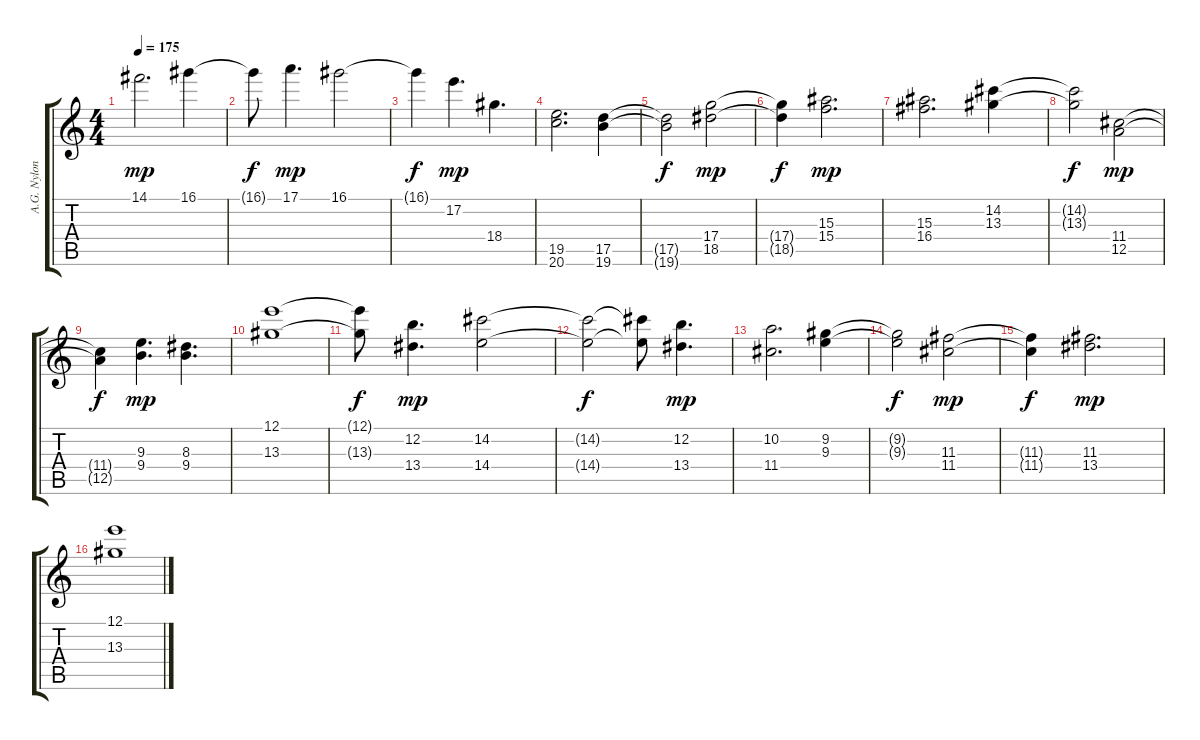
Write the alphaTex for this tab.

\track ("A.G. Nylon 2" "A.G. Nylon") {instrument acousticguitarnylon}
\staff {score tabs}
\tuning (E4 B3 G3 D3 A2 E2) {hide}
\ts (4 4)
\tempo 175
\clef g2
\ks c
14.1.2{d dy mp} 16.1.4 |
16.1{t}.8{dy f} 17.1.4{d dy mp} 16.1.2 |
16.1{t}.4{dy f} 17.2.4{d dy mp} 18.4.4{d} |
(19.5 20.6).2{d} (17.5 19.6).4 |
(17.5{t} 19.6{t}).2{dy f} (17.4 18.5).2{dy mp} |
(17.4{t} 18.5{t}).4{dy f} (15.3 15.4).2{d dy mp} |
(15.3 16.4).2{d} (14.2 13.3).4 |
(14.2{t} 13.3{t}).2{dy f} (11.4 12.5).2{dy mp} |
(11.4{t} 12.5{t}).4{dy f} (9.3 9.4).4{d dy mp} (8.3 9.4).4{d} |
(12.1 13.3).1 |
(12.1{t} 13.3{t}).8{dy f} (12.2 13.4).4{d dy mp} (14.2 14.4).2 |
(14.2{t} 14.4{t}).2{dy f} (14.2{t} 14.4{t}).8 (12.2 13.4).4{d dy mp} |
(10.2 11.4).2{d} (9.2 9.3).4 |
(9.2{t} 9.3{t}).2{dy f} (11.3 11.4).2{dy mp} |
(11.3{t} 11.4{t}).4{dy f} (11.3 13.4).2{d dy mp} |
(12.1 13.3).1
